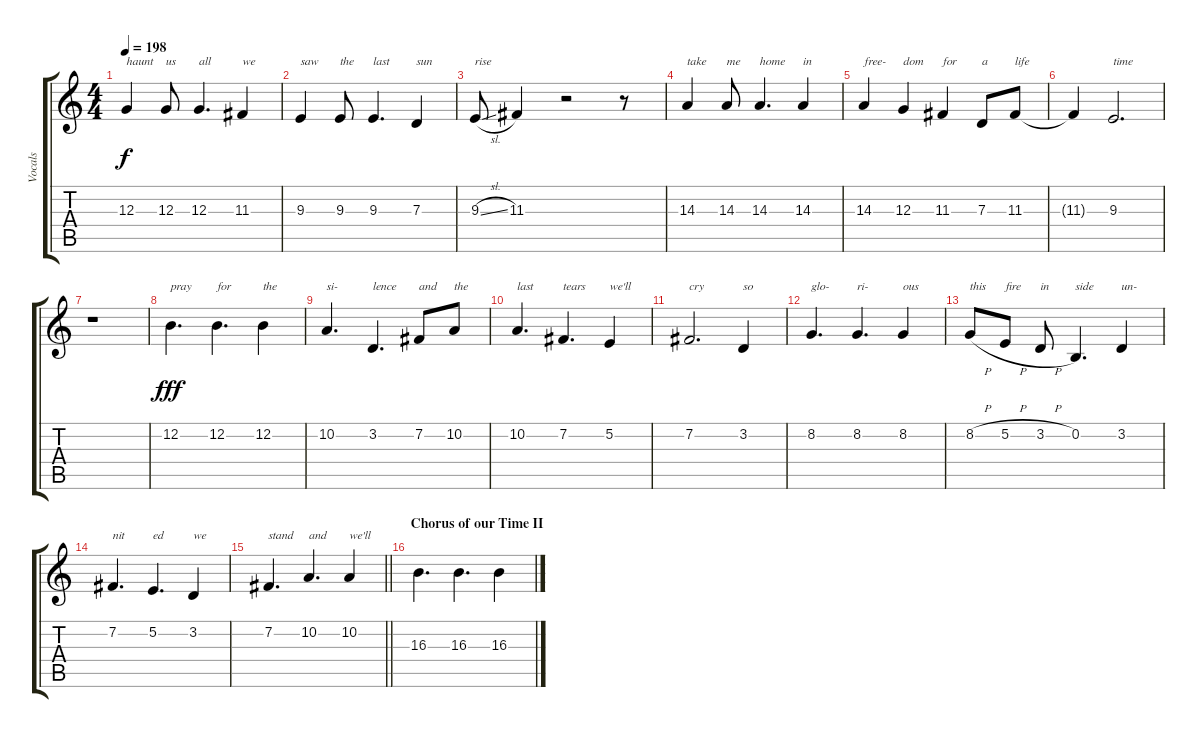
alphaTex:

\track ("Vocals" "Vocals") {instrument altosax}
\staff {score tabs}
\tuning (E4 B3 G3 D3 A2 E2) {hide}
\ts (4 4)
\tempo 198
\clef g2
\ks c
12.3.4{txt "haunt" dy f} 12.3.8{txt "us"} 12.3.4{d txt "all"} 11.3.4{txt "we"} |
9.3.4{txt "saw"} 9.3.8{txt "the"} 9.3.4{d txt "last"} 7.3.4{txt "sun"} |
9.3{sl}.8{txt "rise"} 11.3.4 r.2 r.8 |
14.3.4{txt "take"} 14.3.8{txt "me"} 14.3.4{d txt "home"} 14.3.4{txt "in"} |
14.3.4{txt "free-"} 12.3.4{txt "dom"} 11.3.4{txt "for"} 7.3.8{txt "a"} 11.3.8{txt "life"} |
11.3{t}.4 9.3.2{d txt "time"} |
r.1 |
12.2.4{d txt "pray" dy fff} 12.2.4{d txt "for"} 12.2.4{txt "the"} |
10.2.4{d txt "si-"} 3.2.4{d txt "lence"} 7.2.8{txt "and"} 10.2.8{txt "the"} |
10.2.4{d txt "last"} 7.2.4{d txt "tears"} 5.2.4{txt "we'll"} |
7.2.2{d txt "cry"} 3.2.4{txt "so"} |
8.2.4{d txt "glo-"} 8.2.4{d txt "ri-"} 8.2.4{txt "ous"} |
8.2{h}.8{txt "this"} 5.2{h}.8{txt "fire"} 3.2{h}.8{txt "in"} 0.2.4{d txt "side"} 3.2.4{txt "un-"} |
7.2.4{d txt "nit"} 5.2.4{d txt "ed"} 3.2.4{txt "we"} |
\barLineRight lightlight
7.2.4{d txt "stand"} 10.2.4{d txt "and"} 10.2.4{txt "we'll"} |
\section ("" "Chorus of our Time II")
16.3.4{d} 16.3.4{d} 16.3.4
